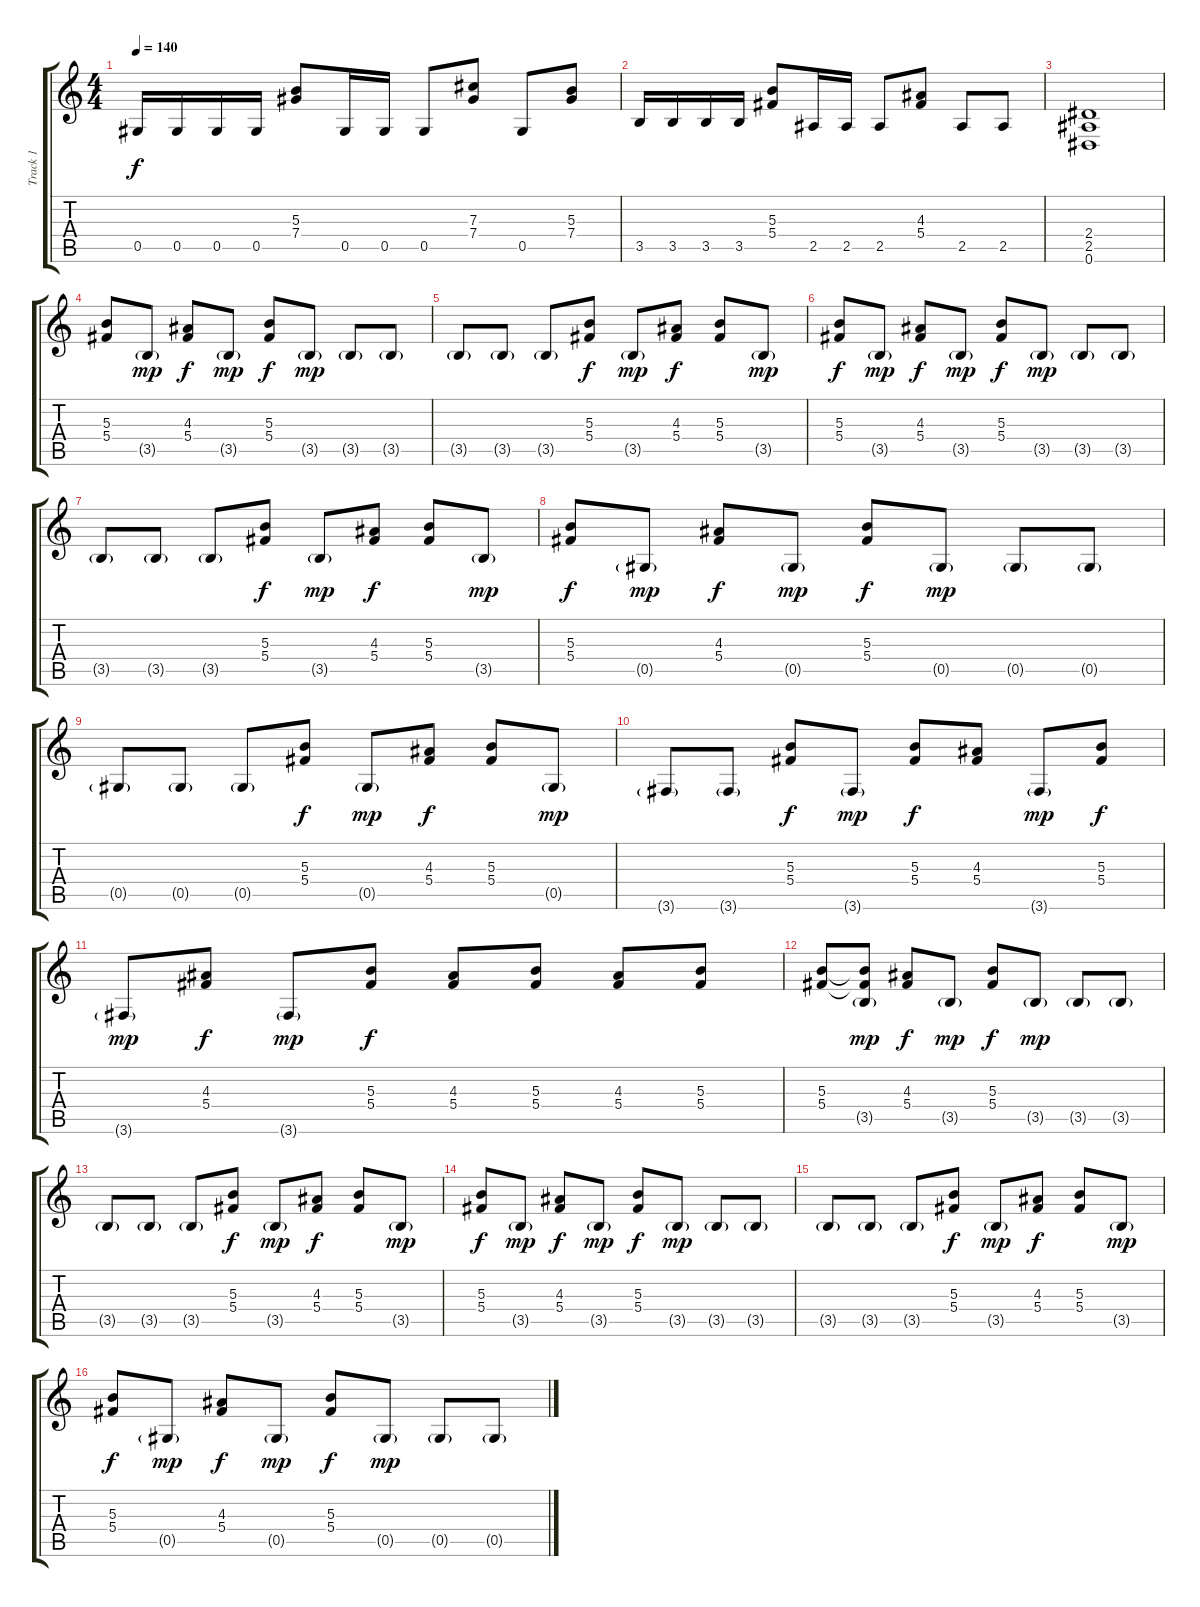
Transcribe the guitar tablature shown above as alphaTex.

\track ("Track 1" "Track 1") {instrument distortionguitar}
\staff {score tabs}
\tuning (Eb4 Bb3 Gb3 Db3 Ab2 Eb2) {hide}
\ts (4 4)
\tempo 140
\clef g2
\ks c
0.5.16{dy f} 0.5.16 0.5.16 0.5.16 (5.3 7.4).8 0.5.16 0.5.16 0.5.8 (7.3 7.4).8 0.5.8 (5.3 7.4).8 |
3.5.16 3.5.16 3.5.16 3.5.16 (5.3 5.4).8 2.5.16 2.5.16 2.5.8 (4.3 5.4).8 2.5.8 2.5.8 |
(2.4 2.5 0.6).1 |
(5.3 5.4).8 3.5{g}.8{dy mp} (4.3 5.4).8{dy f} 3.5{g}.8{dy mp} (5.3 5.4).8{dy f} 3.5{g}.8{dy mp} 3.5{g}.8 3.5{g}.8 |
3.5{g}.8 3.5{g}.8 3.5{g}.8 (5.3 5.4).8{dy f} 3.5{g}.8{dy mp} (4.3 5.4).8{dy f} (5.3 5.4).8 3.5{g}.8{dy mp} |
(5.3 5.4).8{dy f} 3.5{g}.8{dy mp} (4.3 5.4).8{dy f} 3.5{g}.8{dy mp} (5.3 5.4).8{dy f} 3.5{g}.8{dy mp} 3.5{g}.8 3.5{g}.8 |
3.5{g}.8 3.5{g}.8 3.5{g}.8 (5.3 5.4).8{dy f} 3.5{g}.8{dy mp} (4.3 5.4).8{dy f} (5.3 5.4).8 3.5{g}.8{dy mp} |
(5.3 5.4).8{dy f} 0.5{g}.8{dy mp} (4.3 5.4).8{dy f} 0.5{g}.8{dy mp} (5.3 5.4).8{dy f} 0.5{g}.8{dy mp} 0.5{g}.8 0.5{g}.8 |
0.5{g}.8 0.5{g}.8 0.5{g}.8 (5.3 5.4).8{dy f} 0.5{g}.8{dy mp} (4.3 5.4).8{dy f} (5.3 5.4).8 0.5{g}.8{dy mp} |
3.6{g}.8 3.6{g}.8 (5.3 5.4).8{dy f} 3.6{g}.8{dy mp} (5.3 5.4).8{dy f} (4.3 5.4).8 3.6{g}.8{dy mp} (5.3 5.4).8{dy f} |
3.6{g}.8{dy mp} (4.3 5.4).8{dy f} 3.6{g}.8{dy mp} (5.3 5.4).8{dy f} (4.3 5.4).8 (5.3 5.4).8 (4.3 5.4).8 (5.3 5.4).8 |
(5.3 5.4).8 (5.3{t} 5.4{t} 3.5{g}).8{dy mp} (4.3 5.4).8{dy f} 3.5{g}.8{dy mp} (5.3 5.4).8{dy f} 3.5{g}.8{dy mp} 3.5{g}.8 3.5{g}.8 |
3.5{g}.8 3.5{g}.8 3.5{g}.8 (5.3 5.4).8{dy f} 3.5{g}.8{dy mp} (4.3 5.4).8{dy f} (5.3 5.4).8 3.5{g}.8{dy mp} |
(5.3 5.4).8{dy f} 3.5{g}.8{dy mp} (4.3 5.4).8{dy f} 3.5{g}.8{dy mp} (5.3 5.4).8{dy f} 3.5{g}.8{dy mp} 3.5{g}.8 3.5{g}.8 |
3.5{g}.8 3.5{g}.8 3.5{g}.8 (5.3 5.4).8{dy f} 3.5{g}.8{dy mp} (4.3 5.4).8{dy f} (5.3 5.4).8 3.5{g}.8{dy mp} |
(5.3 5.4).8{dy f} 0.5{g}.8{dy mp} (4.3 5.4).8{dy f} 0.5{g}.8{dy mp} (5.3 5.4).8{dy f} 0.5{g}.8{dy mp} 0.5{g}.8 0.5{g}.8
